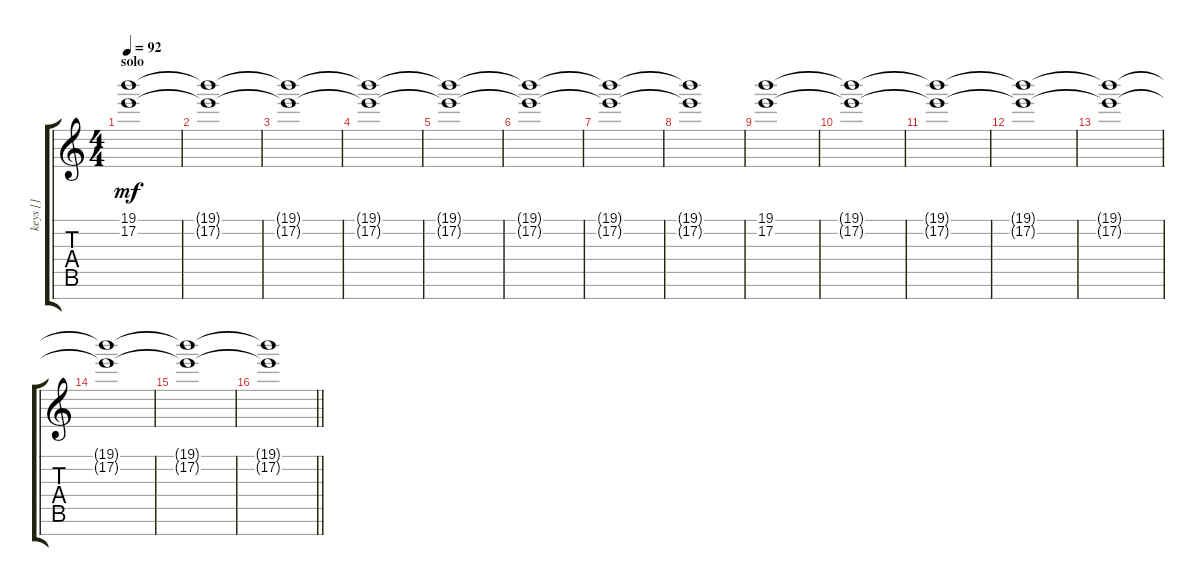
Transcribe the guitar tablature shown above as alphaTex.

\track ("keys []" "keys []") {instrument stringensemble1}
\staff {score tabs}
\tuning (E5 B4 G4 D4 A3 E3 B2) {hide}
\ts (4 4)
\section ("" "solo")
\tempo 92
\clef g2
\ks c
(19.1 17.2).1{dy mf} |
(19.1{t} 17.2{t}).1 |
(19.1{t} 17.2{t}).1 |
(19.1{t} 17.2{t}).1 |
(19.1{t} 17.2{t}).1 |
(19.1{t} 17.2{t}).1 |
(19.1{t} 17.2{t}).1 |
(19.1{t} 17.2{t}).1 |
(19.1 17.2).1 |
(19.1{t} 17.2{t}).1 |
(19.1{t} 17.2{t}).1 |
(19.1{t} 17.2{t}).1 |
(19.1{t} 17.2{t}).1 |
(19.1{t} 17.2{t}).1 |
(19.1{t} 17.2{t}).1 |
\barLineRight lightlight
(19.1{t} 17.2{t}).1
